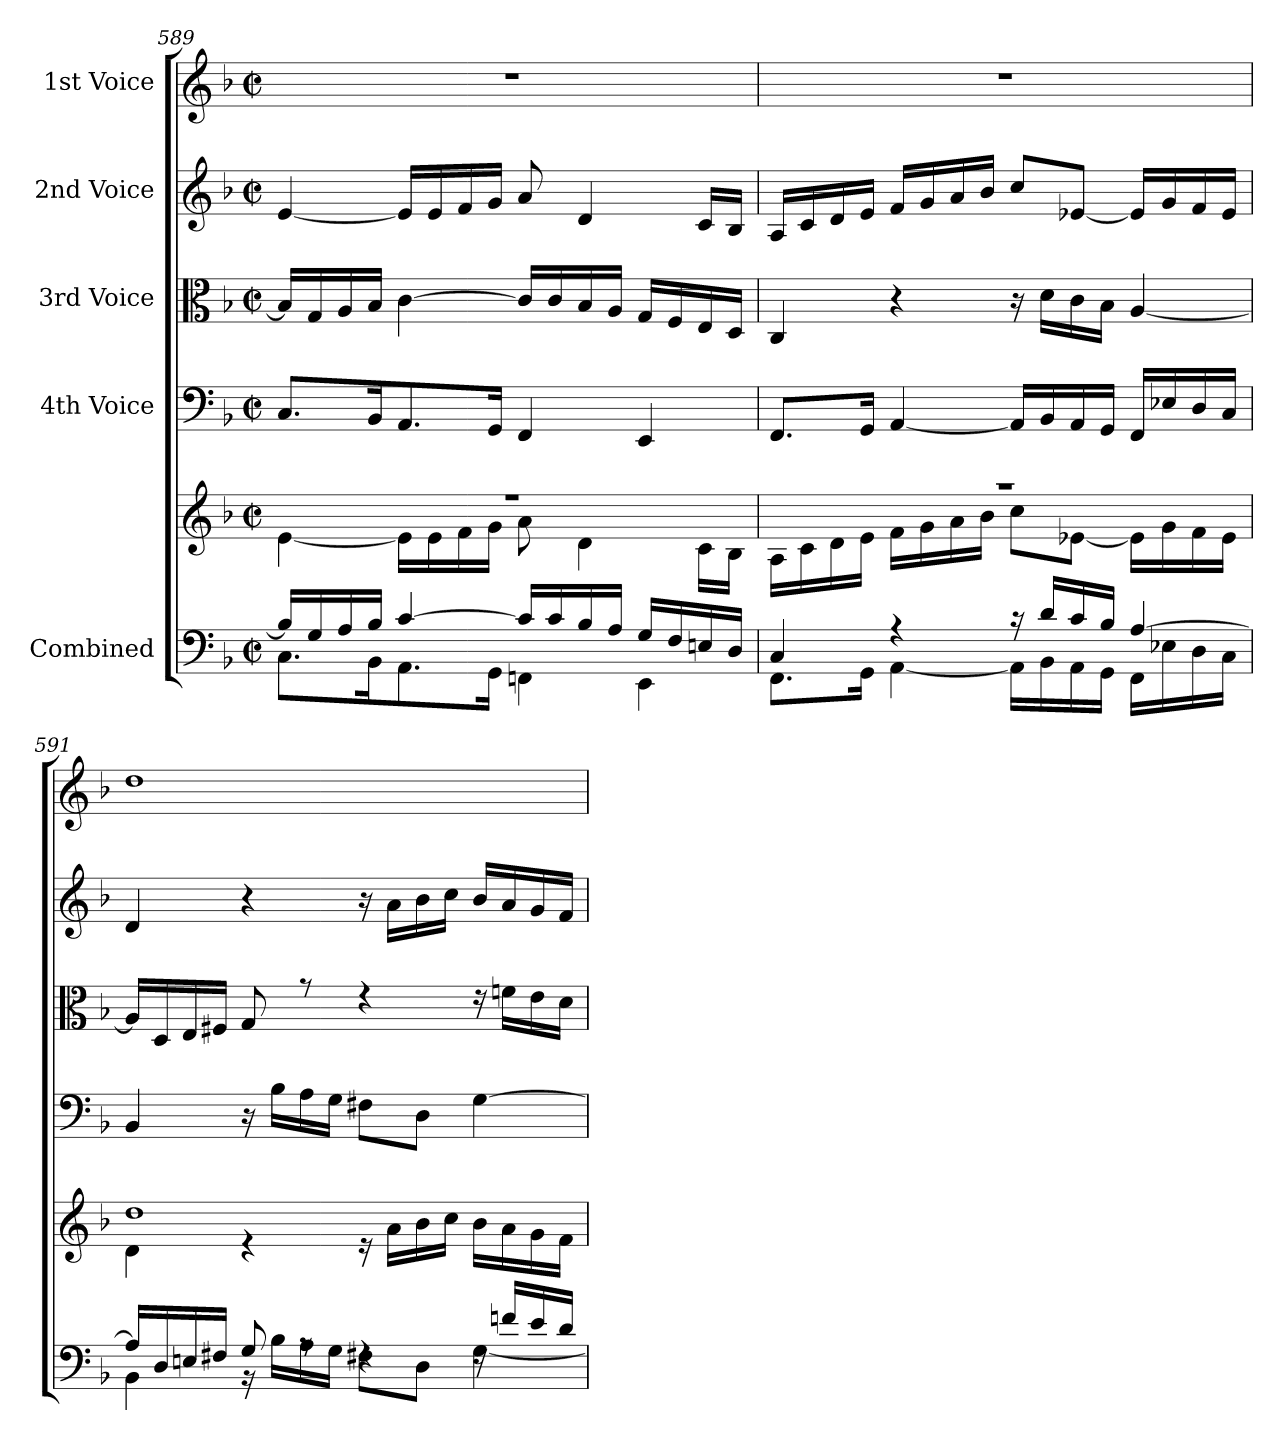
**kern	**kern	**kern	**kern	**kern	**kern
*part5	*part5	*part4	*part3	*part2	*part1
*staff6	*staff5	*staff4	*staff3	*staff2	*staff1
*I"Combined	*	*I"4th Voice	*I"3rd Voice	*I"2nd Voice	*I"1st Voice
!!LO:PB:g=z
*clefF4	*clefG2	*clefF4	*clefC3	*clefG2	*clefG2
*k[b-]	*k[b-]	*k[b-]	*k[b-]	*k[b-]	*k[b-]
*M2/2	*M2/2	*M2/2	*M2/2	*M2/2	*M2/2
*met(c|)	*met(c|)	*met(c|)	*met(c|)	*met(c|)	*met(c|)
=589	=589	=589	=589	=589	=589
*^	*^	*	*	*	*
16B-/LL]	8.C\L	1r	[4e\	8.C/L	16B-/LL]	[4e/	1r
16G/	.	.	.	.	16G/	.	.
16A/	.	.	.	.	16A/	.	.
16B-/JJ	16BB-\K	.	.	16BB-/K	16B-/JJ	.	.
[4c/	8.AA\	.	16e\LL]	8.AA/	[4c\	16e/LL]	.
.	.	.	16e\	.	.	16e/	.
.	.	.	16f\	.	.	16f/	.
.	16GG\Jk	.	16g\JJ	16GG/Jk	.	16g/JJ	.
16c/LL]	4FFn\	.	8a\	4FF/	16c/LL]	8a/	.
16c/	.	.	.	.	16c/	.	.
16B-/	.	.	4d\	.	16B-/	4d/	.
16A/JJ	.	.	.	.	16A/JJ	.	.
16G/LL	4EE\	.	.	4EE/	16G/LL	.	.
16F/	.	.	.	.	16F/	.	.
16En/	.	.	16c\LL	.	16E/	16c/LL	.
16D/JJ	.	.	16B-\JJ	.	16D/JJ	16B-/JJ	.
=590	=590	=590	=590	=590	=590	=590	=590
4C/	8.FF\L	1r	16A\LL	8.FF/L	4C/	16A/LL	1r
.	.	.	16c\	.	.	16c/	.
.	.	.	16d\	.	.	16d/	.
.	16GG\Jk	.	16e\JJ	16GG/Jk	.	16e/JJ	.
4r	[4AA\	.	16f\LL	[4AA/	4r	16f/LL	.
.	.	.	16g\	.	.	16g/	.
.	.	.	16a\	.	.	16a/	.
.	.	.	16b-\JJ	.	.	16b-/JJ	.
16r	16AA\LL]	.	8cc\L	16AA/LL]	16r	8cc/L	.
16d/LL	16BB-\	.	.	16BB-/	16d\LL	.	.
16c/	16AA\	.	[8e-X\J	16AA/	16c\	[8e-X/J	.
16B-/JJ	16GG\JJ	.	.	16GG/JJ	16B-\JJ	.	.
[4A/	16FF\LL	.	16e-\LL]	16FF/LL	[4A/	16e-/LL]	.
.	16E-X\	.	16g\	16E-X/	.	16g/	.
.	16D\	.	16f\	16D/	.	16f/	.
.	16C\JJ	.	16e-\JJ	16C/JJ	.	16e-/JJ	.
!!LO:LB:g=z
=591	=591	=591	=591	=591	=591	=591	=591
16A/LL]	4BB-\	1dd	4d\	4BB-/	16A/LL]	4d/	1dd
16D/	.	.	.	.	16D/	.	.
16En/	.	.	.	.	16E/	.	.
16F#X/JJ	.	.	.	.	16F#X/JJ	.	.
8G/	16r	.	4r	16r	8G/	4r	.
.	16B-\LL	.	.	16B-\LL	.	.	.
8rA	16A\	.	.	16A\	8rg	.	.
.	16G\JJ	.	.	16G\JJ	.	.	.
4rF	8F#X\L	.	16r	8F#X\L	4re	16r	.
.	.	.	16a\LL	.	.	16a\LL	.
.	8D\J	.	16b-\	8D\J	.	16b-\	.
.	.	.	16cc\JJ	.	.	16cc\JJ	.
16rF	[4G\	.	16b-\LL	[4G\	16re	16b-/LL	.
16fn/LL	.	.	16a\	.	16fn\LL	16a/	.
16e/	.	.	16g\	.	16e\	16g/	.
16d/JJ	.	.	16f\JJ	.	16d\JJ	16f/JJ	.
*v	*v	*	*	*	*	*	*
*	*v	*v	*	*	*	*
=	=	=	=	=	=
*-	*-	*-	*-	*-	*-
